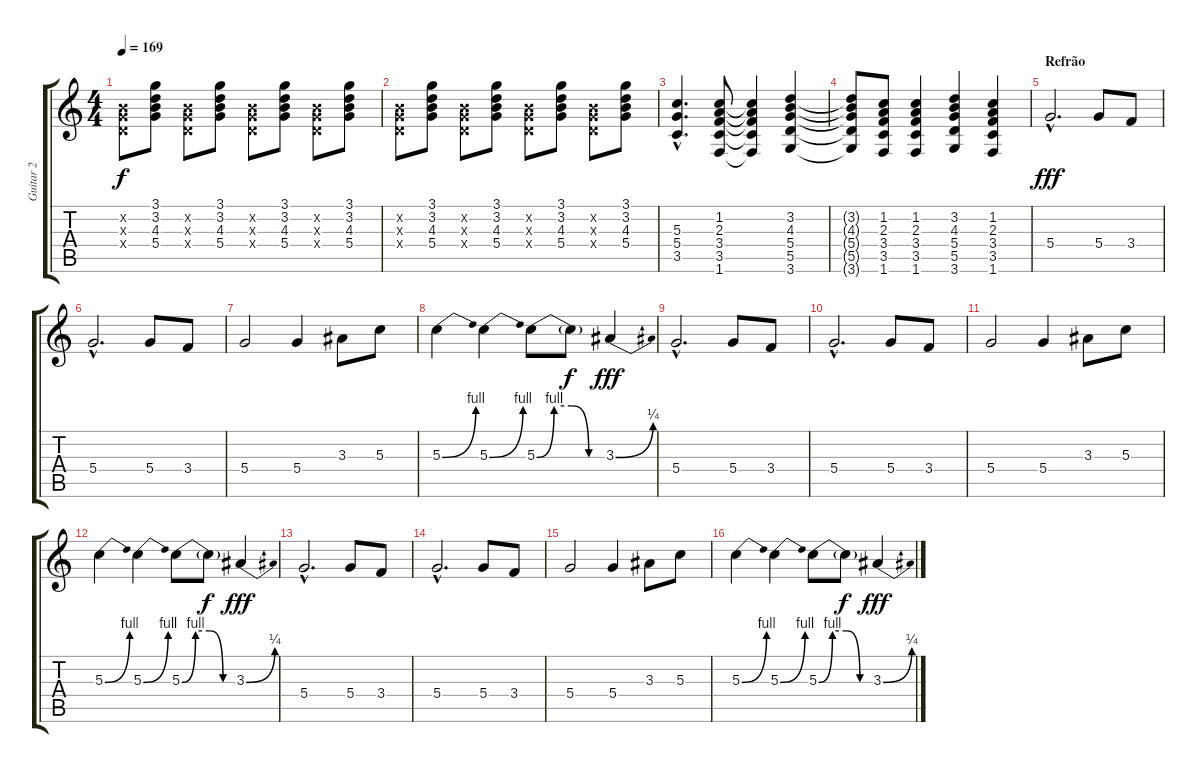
\track ("Guitar 2" "Guitar 2") {instrument overdrivenguitar}
\staff {score tabs}
\tuning (E4 B3 G3 D3 A2 E2) {hide}
\ts (4 4)
\tempo 169
\clef g2
\ks c
(0.2{x} 0.3{x} 0.4{x}).8{dy f} (3.1 3.2 4.3 5.4).8 (0.2{x} 0.3{x} 0.4{x}).8 (3.1 3.2 4.3 5.4).8 (0.2{x} 0.3{x} 0.4{x}).8 (3.1 3.2 4.3 5.4).8 (0.2{x} 0.3{x} 0.4{x}).8 (3.1 3.2 4.3 5.4).8 |
(0.2{x} 0.3{x} 0.4{x}).8 (3.1 3.2 4.3 5.4).8 (0.2{x} 0.3{x} 0.4{x}).8 (3.1 3.2 4.3 5.4).8 (0.2{x} 0.3{x} 0.4{x}).8 (3.1 3.2 4.3 5.4).8 (0.2{x} 0.3{x} 0.4{x}).8 (3.1 3.2 4.3 5.4).8 |
(5.3{hac} 5.4{hac} 3.5{hac}).4{d} (1.2 2.3 3.4 3.5 1.6).8 (1.2{t} 2.3{t} 3.4{t} 3.5{t} 1.6{t}).4 (3.2 4.3 5.4 5.5 3.6).4 |
(3.2{t} 4.3{t} 5.4{t} 5.5{t} 3.6{t}).8 (1.2 2.3 3.4 3.5 1.6).8 (1.2 2.3 3.4 3.5 1.6).4 (3.2 4.3 5.4 5.5 3.6).4 (1.2 2.3 3.4 3.5 1.6).4 |
\section ("" "Refrão")
5.4{hac}.2{d dy fff volume 16 balance 8 instrument distortionguitar} 5.4.8 3.4.8 |
5.4{hac}.2{d} 5.4.8 3.4.8 |
5.4.2{volume 16 balance 8 instrument distortionguitar} 5.4.4 3.3.8 5.3.8 |
5.3{be (bend 0 0 60 4)}.4 5.3{be (bend 0 0 60 4)}.4 5.3{be (custom 0 0 15 4 30 4 45 0 60 0)}.8 5.3{t}.8{dy f} 3.3{be (bend 0 0 60 1)}.4{dy fff} |
5.4{hac}.2{d volume 16 balance 8 instrument distortionguitar} 5.4.8 3.4.8 |
5.4{hac}.2{d} 5.4.8 3.4.8 |
5.4.2{volume 16 balance 8 instrument distortionguitar} 5.4.4 3.3.8 5.3.8 |
5.3{be (bend 0 0 60 4)}.4 5.3{be (bend 0 0 60 4)}.4 5.3{be (custom 0 0 15 4 30 4 45 0 60 0)}.8 5.3{t}.8{dy f} 3.3{be (bend 0 0 60 1)}.4{dy fff} |
5.4{hac}.2{d volume 16 balance 8 instrument distortionguitar} 5.4.8 3.4.8 |
5.4{hac}.2{d} 5.4.8 3.4.8 |
5.4.2{volume 16 balance 8 instrument distortionguitar} 5.4.4 3.3.8 5.3.8 |
5.3{be (bend 0 0 60 4)}.4 5.3{be (bend 0 0 60 4)}.4 5.3{be (custom 0 0 15 4 30 4 45 0 60 0)}.8 5.3{t}.8{dy f} 3.3{be (bend 0 0 60 1)}.4{dy fff}
